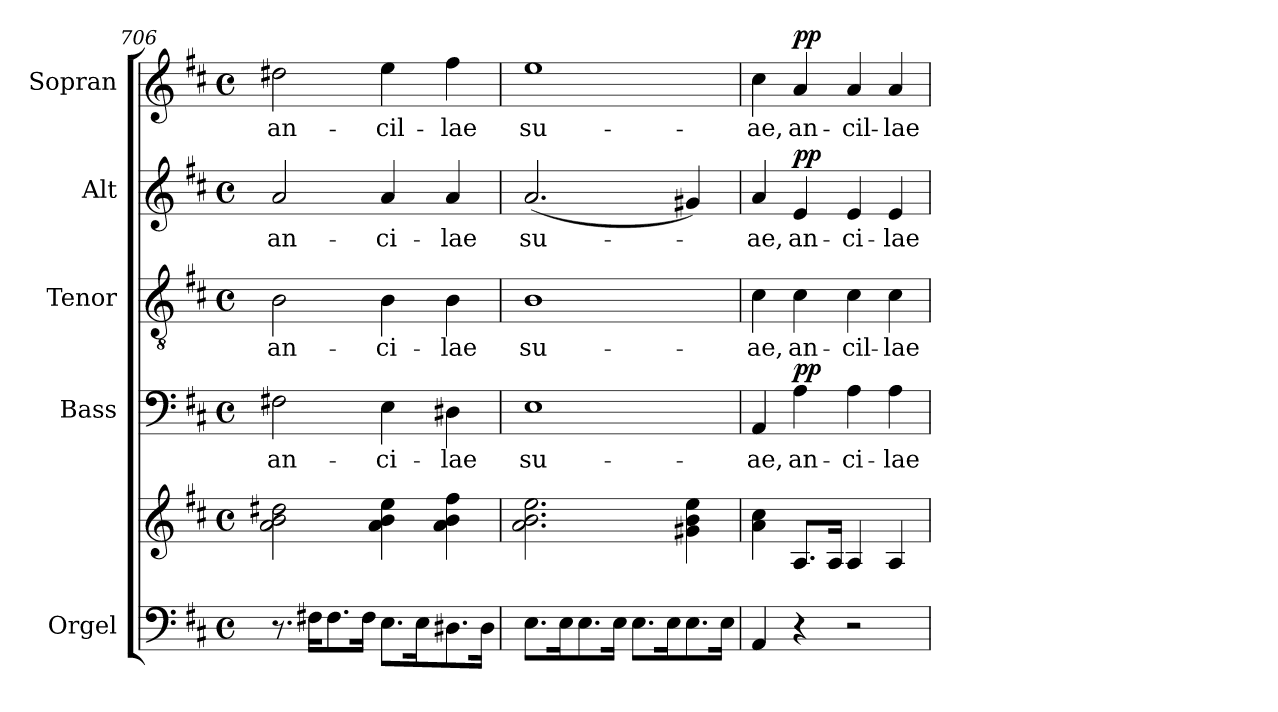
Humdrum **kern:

**kern	**kern	**kern	**text	**dynam	**kern	**text	**kern	**text	**dynam	**kern	**text	**dynam
*part5	*part5	*part4	*part4	*part4	*part3	*part3	*part2	*part2	*part2	*part1	*part1	*part1
*staff6	*staff5	*staff4	*staff4	*staff4	*staff3	*staff3	*staff2	*staff2	*staff2	*staff1	*staff1	*staff1
*I"Orgel	*	*I"Bass	*	*	*I"Tenor	*	*I"Alt	*	*	*I"Sopran	*	*
*I'Org.	*	*I'B.	*	*	*I'T.	*	*I'A.	*	*	*I'S.	*	*
*clefF4	*clefG2	*clefF4	*	*	*clefGv2	*	*clefG2	*	*	*clefG2	*	*
*k[f#c#]	*k[f#c#]	*k[f#c#]	*	*	*k[f#c#]	*	*k[f#c#]	*	*	*k[f#c#]	*	*
*D:	*D:	*D:	*	*	*D:	*	*D:	*	*	*D:	*	*
*M4/4	*M4/4	*M4/4	*	*	*M4/4	*	*M4/4	*	*	*M4/4	*	*
*met(c)	*met(c)	*met(c)	*	*	*met(c)	*	*met(c)	*	*	*met(c)	*	*
=706	=706	=706	=706	=706	=706	=706	=706	=706	=706	=706	=706	=706
!	!	!	!LO:LY:b	!	!	!LO:LY:b	!	!LO:LY:b	!	!	!LO:LY:b	!
8.r	2a\ 2b\ 2dd#X\	2F#X\	an-	.	2B\	an-	2a/	an-	.	2dd#X\	an-	.
16F#X\KL	.	.	.	.	.	.	.	.	.	.	.	.
8.F#\	.	.	.	.	.	.	.	.	.	.	.	.
16F#\Jk	.	.	.	.	.	.	.	.	.	.	.	.
!	!	!	!LO:LY:b	!	!	!LO:LY:b	!	!LO:LY:b	!	!	!LO:LY:b	!
8.E\L	4a\ 4b\ 4ee\	4E\	-ci-	.	4B\	-ci-	4a/	-ci-	.	4ee\	-cil-	.
16E\k	.	.	.	.	.	.	.	.	.	.	.	.
!	!	!	!LO:LY:b	!	!	!LO:LY:b	!	!LO:LY:b	!	!	!LO:LY:b	!
8.D#X\	4a\ 4b\ 4ff#\	4D#X\	-lae	.	4B\	-lae	4a/	-lae	.	4ff#\	-lae	.
16D#\Jk	.	.	.	.	.	.	.	.	.	.	.	.
=707	=707	=707	=707	=707	=707	=707	=707	=707	=707	=707	=707	=707
!	!	!	!LO:LY:b	!	!	!LO:LY:b	!	!LO:LY:b	!	!	!LO:LY:b	!
8.E\L	2.a\ 2.b\ 2.ee\	1E	su-	.	1B	su-	(<2.a/	su-	.	1ee	su-	.
16E\k	.	.	.	.	.	.	.	.	.	.	.	.
8.E\	.	.	.	.	.	.	.	.	.	.	.	.
16E\Jk	.	.	.	.	.	.	.	.	.	.	.	.
8.E\L	.	.	.	.	.	.	.	.	.	.	.	.
16E\k	.	.	.	.	.	.	.	.	.	.	.	.
8.E\	4g#X\ 4b\ 4ee\	.	.	.	.	.	4g#X/)	.	.	.	.	.
16E\Jk	.	.	.	.	.	.	.	.	.	.	.	.
=708	=708	=708	=708	=708	=708	=708	=708	=708	=708	=708	=708	=708
!	!	!	!LO:LY:b	!	!	!LO:LY:b	!	!LO:LY:b	!	!	!LO:LY:b	!
4AA/	4a\ 4cc#\	4AA/	-ae,	.	4c#\	-ae,	4a/	-ae,	.	4cc#\	-ae,	.
!	!	!	!LO:LY:b	!LO:DY:a	!	!LO:LY:b	!	!LO:LY:b	!LO:DY:a	!	!LO:LY:b	!LO:DY:a
4r	8.A/L	4A\	an-	pp	4c#\	an-	4e/	an-	pp	4a/	an-	pp
.	16A/Jk	.	.	.	.	.	.	.	.	.	.	.
!	!	!	!LO:LY:b	!	!	!LO:LY:b	!	!LO:LY:b	!	!	!LO:LY:b	!
2r	4A/	4A\	-ci-	.	4c#\	-cil-	4e/	-ci-	.	4a/	-cil-	.
!	!	!	!LO:LY:b	!	!	!LO:LY:b	!	!LO:LY:b	!	!	!LO:LY:b	!
.	4A/	4A\	-lae	.	4c#\	-lae	4e/	-lae	.	4a/	-lae	.
=	=	=	=	=	=	=	=	=	=	=	=	=
*-	*-	*-	*-	*-	*-	*-	*-	*-	*-	*-	*-	*-
